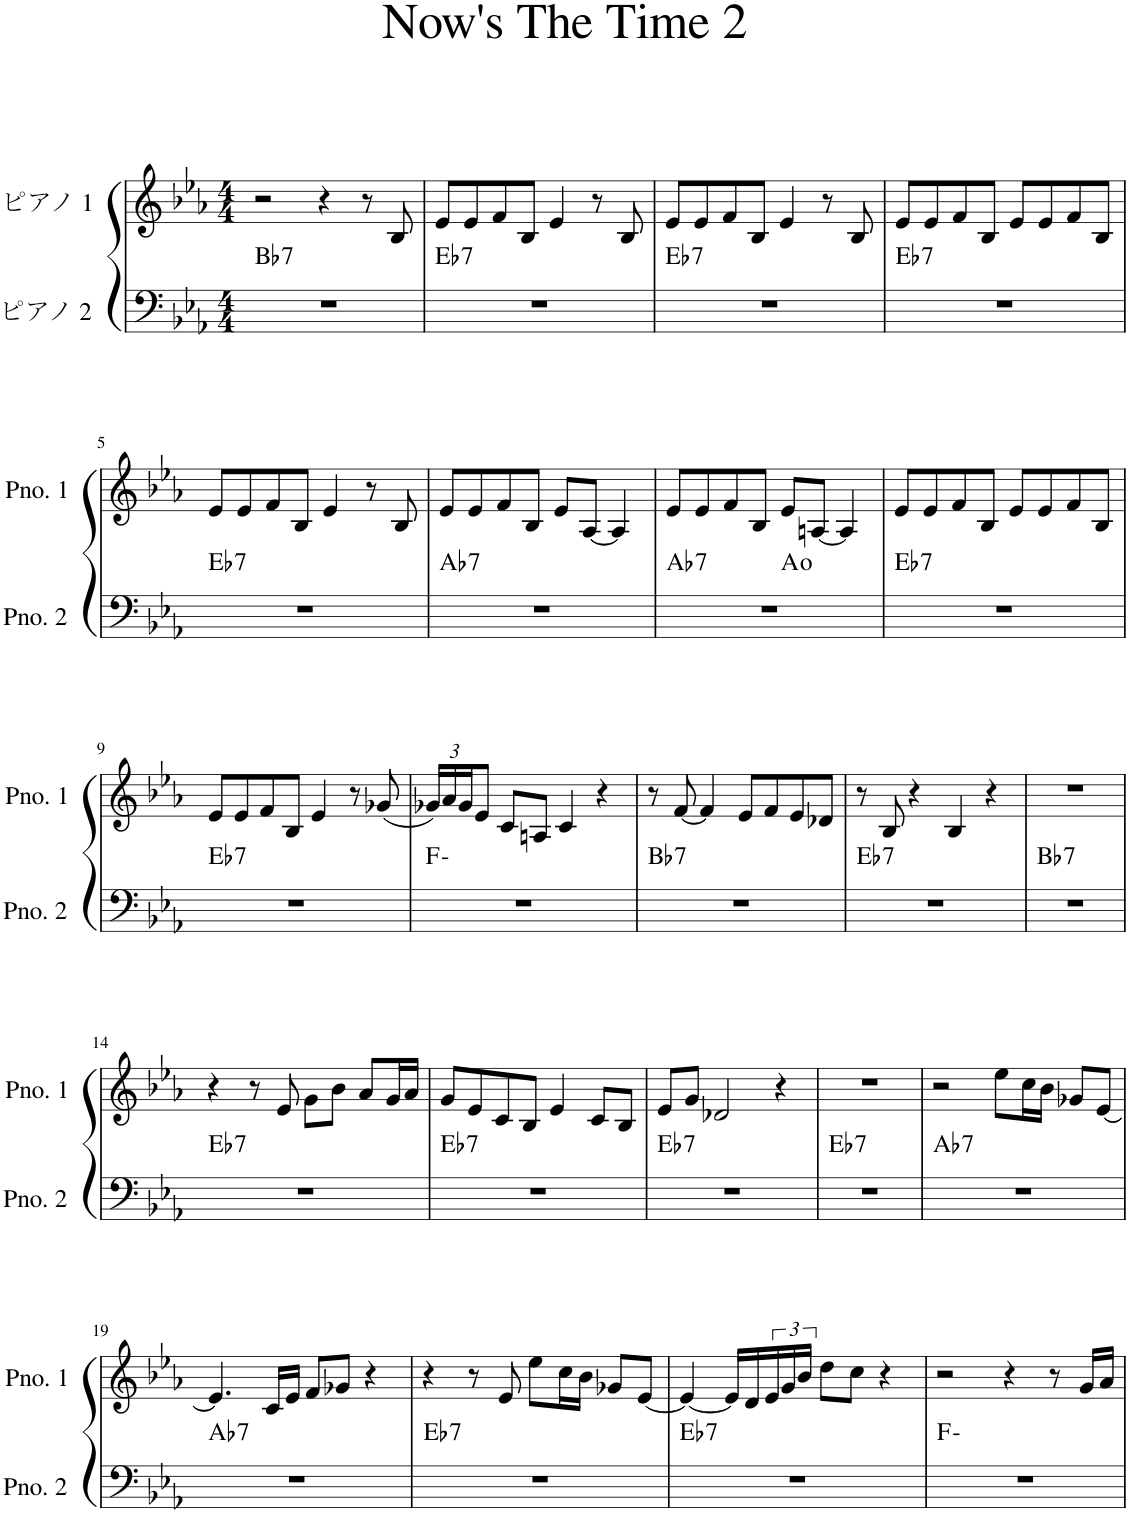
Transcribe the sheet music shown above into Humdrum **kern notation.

**kern	**harte	**kern
*part2	*part2	*part1
*staff2	*	*staff1
*I"ピアノ 2	*	*I"ピアノ 1
*clefF4	*	*clefG2
*k[b-e-a-]	*	*k[b-e-a-]
*M4/4	*	*M4/4
=1	=1	=1
!	!LO:H:kt=7	!
1r	Bb:7	2r
.	.	4r
.	.	8r
.	.	8B-/
=2	=2	=2
!	!LO:H:kt=7	!
1r	Eb:7	8e-/L
.	.	8e-/
.	.	8f/
.	.	8B-/J
.	.	4e-/
.	.	8r
.	.	8B-/
=3	=3	=3
!	!LO:H:kt=7	!
1r	Eb:7	8e-/L
.	.	8e-/
.	.	8f/
.	.	8B-/J
.	.	4e-/
.	.	8r
.	.	8B-/
=4	=4	=4
!	!LO:H:kt=7	!
1r	Eb:7	8e-/L
.	.	8e-/
.	.	8f/
.	.	8B-/J
.	.	8e-/L
.	.	8e-/
.	.	8f/
.	.	8B-/J
!!LO:LB:g=z
=5	=5	=5
!	!LO:H:kt=7	!
1r	Eb:7	8e-/L
.	.	8e-/
.	.	8f/
.	.	8B-/J
.	.	4e-/
.	.	8r
.	.	8B-/
=6	=6	=6
!	!LO:H:kt=7	!
1r	Ab:7	8e-/L
.	.	8e-/
.	.	8f/
.	.	8B-/J
.	.	8e-/L
.	.	[8A-/J
.	.	4A-/]
=7	=7	=7
!	!LO:H:kt=7	!
*^	*	*
1r	2ryy	Ab:7	8e-/L
.	.	.	8e-/
.	.	.	8f/
.	.	.	8B-/J
.	2ryy	A:dim	8e-/L
.	.	.	[8An/J
.	.	.	4A/]
=8	=8	=8	=8
!	!	!LO:H:kt=7	!
*v	*v	*	*
1r	Eb:7	8e-/L
.	.	8e-/
.	.	8f/
.	.	8B-/J
.	.	8e-/L
.	.	8e-/
.	.	8f/
.	.	8B-/J
!!LO:LB:g=z
=9	=9	=9
!	!LO:H:kt=7	!
1r	Eb:7	8e-/L
.	.	8e-/
.	.	8f/
.	.	8B-/J
.	.	4e-/
.	.	8r
.	.	(8g-X/
=10	=10	=10
*	*	*Xbrackettup
1r	F:min	24g-X/LL)
.	.	24a-/
.	.	24g-/J
.	.	8e-/J
.	.	8c/L
.	.	8An/J
.	.	4c/
.	.	4r
=11	=11	=11
!	!LO:H:kt=7	!
1r	Bb:7	8r
.	.	[8f/
.	.	4f/]
.	.	8e-/L
.	.	8f/
.	.	8e-/
.	.	8d-X/J
=12	=12	=12
!	!LO:H:kt=7	!
1r	Eb:7	8r
.	.	8B-/
.	.	4r
.	.	4B-/
.	.	4r
=13	=13	=13
!	!LO:H:kt=7	!
1r	Bb:7	1r
!!LO:LB:g=z
=14	=14	=14
!	!LO:H:kt=7	!
1r	Eb:7	4r
.	.	8r
.	.	8e-/
.	.	8g\L
.	.	8b-\J
.	.	8a-/L
.	.	16g/L
.	.	16a-/JJ
=15	=15	=15
!	!LO:H:kt=7	!
1r	Eb:7	8g/L
.	.	8e-/
.	.	8c/
.	.	8B-/J
.	.	4e-/
.	.	8c/L
.	.	8B-/J
=16	=16	=16
!	!LO:H:kt=7	!
1r	Eb:7	8e-/L
.	.	8g/J
.	.	2d-X/
.	.	4r
=17	=17	=17
!	!LO:H:kt=7	!
1r	Eb:7	1r
=18	=18	=18
!	!LO:H:kt=7	!
1r	Ab:7	2r
.	.	8ee-\L
.	.	16cc\L
.	.	16b-\JJ
.	.	8g-X/L
.	.	[8e-/J
!!LO:LB:g=z
=19	=19	=19
!	!LO:H:kt=7	!
1r	Ab:7	4.e-/]
.	.	16c/LL
.	.	16e-/JJ
.	.	8f/L
.	.	8g-X/J
.	.	4r
=20	=20	=20
!	!LO:H:kt=7	!
1r	Eb:7	4r
.	.	8r
.	.	8e-/
.	.	8ee-\L
.	.	16cc\L
.	.	16b-\JJ
.	.	8g-X/L
.	.	[8e-/J
=21	=21	=21
!	!LO:H:kt=7	!
1r	Eb:7	4e-/_
.	.	16e-/LL]
.	.	16d/
*	*	*brackettup
.	.	24e-/
.	.	24g/
.	.	24b-/JJ
.	.	8dd\L
.	.	8cc\J
.	.	4r
=22	=22	=22
1r	F:min	2r
.	.	4r
.	.	8r
.	.	16g/LL
.	.	16a-/JJ
=	=	=
*-	*-	*-
